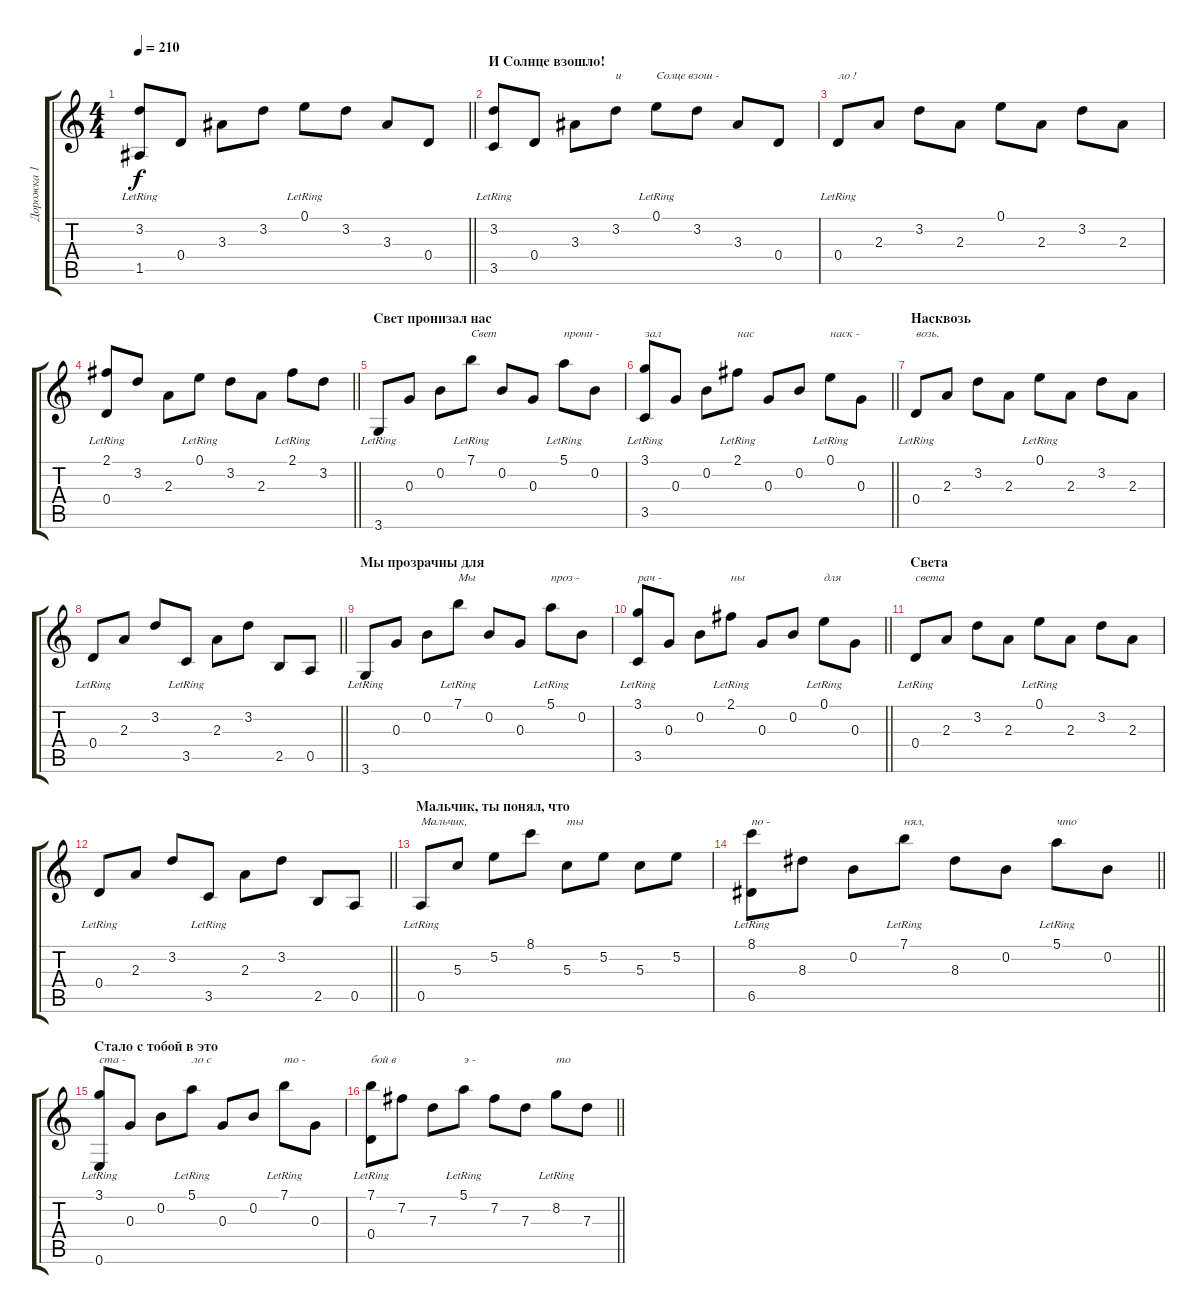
\track ("Дорожка 1" "Дорожка 1") {instrument acousticguitarsteel}
\staff {score tabs}
\tuning (E4 B3 G3 D3 A2 E2) {hide}
\ts (4 4)
\tempo 210
\clef g2
\barLineRight lightlight
\ks c
(3.2{lr} 1.5{lr}).8{dy f} 0.4.8 3.3.8 3.2.8 0.1{lr}.8 3.2.8 3.3.8 0.4.8 |
\section ("" "И Солнце взошло!")
(3.2{lr} 3.5{lr}).8 0.4.8 3.3.8 3.2.8{txt "и"} 0.1{lr}.8{txt "Солце взош -"} 3.2.8 3.3.8 0.4.8 |
0.4{lr}.8{txt "ло !"} 2.3.8 3.2.8 2.3.8 0.1.8 2.3.8 3.2.8 2.3.8 |
\barLineRight lightlight
(2.1{lr} 0.4{lr}).8 3.2.8 2.3.8 0.1{lr}.8 3.2.8 2.3.8 2.1{lr}.8 3.2.8 |
\section ("" "Свет пронизал нас")
3.6{lr}.8 0.3.8 0.2.8 7.1{lr}.8{txt "Свет"} 0.2.8 0.3.8 5.1{lr}.8{txt "прони -"} 0.2.8 |
\barLineRight lightlight
(3.1{lr} 3.5{lr}).8{txt "зал"} 0.3.8 0.2.8 2.1{lr}.8{txt "нас"} 0.3.8 0.2.8 0.1{lr}.8{txt "наск -"} 0.3.8 |
\section ("" "Насквозь")
0.4{lr}.8{txt "возь."} 2.3.8 3.2.8 2.3.8 0.1{lr}.8 2.3.8 3.2.8 2.3.8 |
\barLineRight lightlight
0.4{lr}.8 2.3.8 3.2.8 3.5{lr}.8 2.3.8 3.2.8 2.5.8 0.5.8 |
\section ("" "Мы прозрачны для")
3.6{lr}.8 0.3.8 0.2.8 7.1{lr}.8{txt "Мы"} 0.2.8 0.3.8 5.1{lr}.8{txt "проз -"} 0.2.8 |
\barLineRight lightlight
(3.1{lr} 3.5{lr}).8{txt "рач -"} 0.3.8 0.2.8 2.1{lr}.8{txt "ны"} 0.3.8 0.2.8 0.1{lr}.8{txt "для"} 0.3.8 |
\section ("" "Света")
0.4{lr}.8{txt "света"} 2.3.8 3.2.8 2.3.8 0.1{lr}.8 2.3.8 3.2.8 2.3.8 |
\barLineRight lightlight
0.4{lr}.8 2.3.8 3.2.8 3.5{lr}.8 2.3.8 3.2.8 2.5.8 0.5.8 |
\section ("" "Мальчик, ты понял, что")
0.5{lr}.8{txt "Мальчик,"} 5.3.8 5.2.8 8.1.8 5.3.8{txt "ты"} 5.2.8 5.3.8 5.2.8 |
\barLineRight lightlight
(8.1{lr} 6.5{lr}).8{txt "по -"} 8.3.8 0.2.8 7.1{lr}.8{txt "нял,"} 8.3.8 0.2.8 5.1{lr}.8{txt "что"} 0.2.8 |
\section ("" "Стало с тобой в это")
(3.1{lr} 0.6{lr}).8{txt "ста -"} 0.3.8 0.2.8 5.1{lr}.8{txt "ло с"} 0.3.8 0.2.8 7.1{lr}.8{txt "то -"} 0.3.8 |
\barLineRight lightlight
(7.1{lr} 0.4{lr}).8{txt "бой в"} 7.2.8 7.3.8 5.1{lr}.8{txt "э -"} 7.2.8 7.3.8 8.2{lr}.8{txt "то"} 7.3.8
